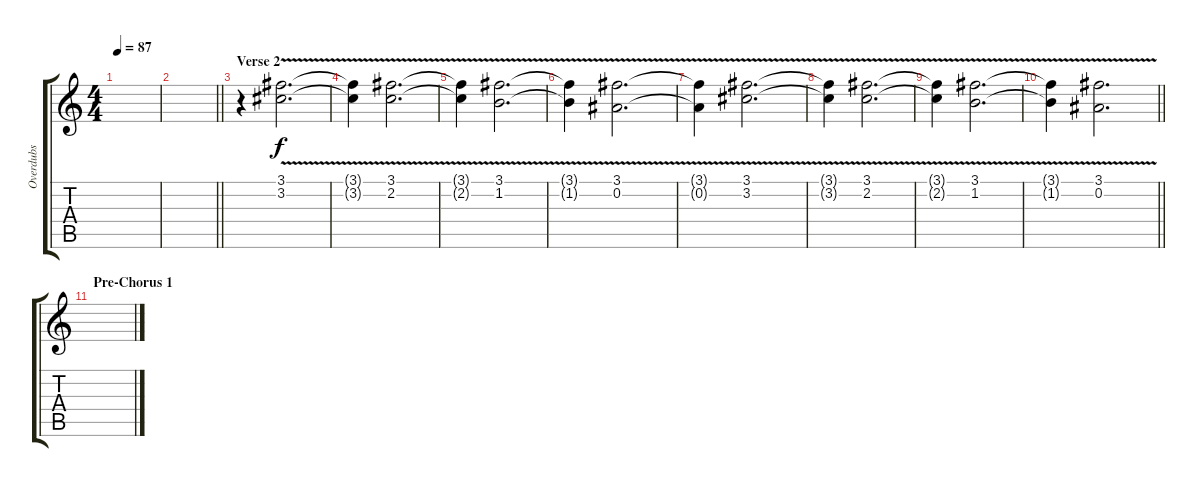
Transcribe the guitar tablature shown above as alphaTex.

\track ("Overdubs" "Overdubs") {instrument electricguitarclean}
\staff {score tabs}
\tuning (Eb4 Bb3 Gb3 Db3 Ab2 Eb2) {hide}
\ts (4 4)
\tempo 87
\clef g2
\ks c
|
\barLineRight lightlight
|
\section ("" "Verse 2")
r.4 (3.1{v} 3.2{v}).2{d} |
(3.1{t} 3.2{t}).4 (3.1{v} 2.2{v}).2{d} |
(3.1{t} 2.2{t}).4 (3.1{v} 1.2{v}).2{d} |
(3.1{t} 1.2{t}).4 (3.1{v} 0.2{v}).2{d} |
(3.1{t} 0.2{t}).4 (3.1{v} 3.2{v}).2{d} |
(3.1{t} 3.2{t}).4 (3.1{v} 2.2{v}).2{d} |
(3.1{t} 2.2{t}).4 (3.1{v} 1.2{v}).2{d} |
\barLineRight lightlight
(3.1{t} 1.2{t}).4 (3.1{v} 0.2{v}).2{d} |
\section ("" "Pre-Chorus 1")
